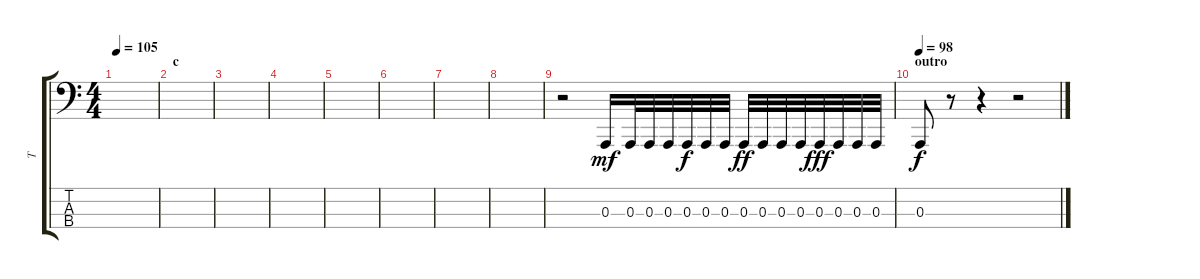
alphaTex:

\track ("T" "T") {instrument timpani}
\staff {score tabs}
\tuning (G2 D2 A1 E1) {hide}
\ts (4 4)
\tempo 105
\clef f4
\ks c
|
\section ("" "c")
|
|
|
|
|
|
|
r.2 0.3.16{dy mf} 0.3.32 0.3.32 0.3.32 0.3.32{dy f} 0.3.32 0.3.32 0.3.32{dy ff} 0.3.32 0.3.32 0.3.32 0.3.32{dy fff} 0.3.32 0.3.32 0.3.32 |
\section ("" "outro")
\tempo 98
0.3.8{dy f} r.8 r.4 r.2
